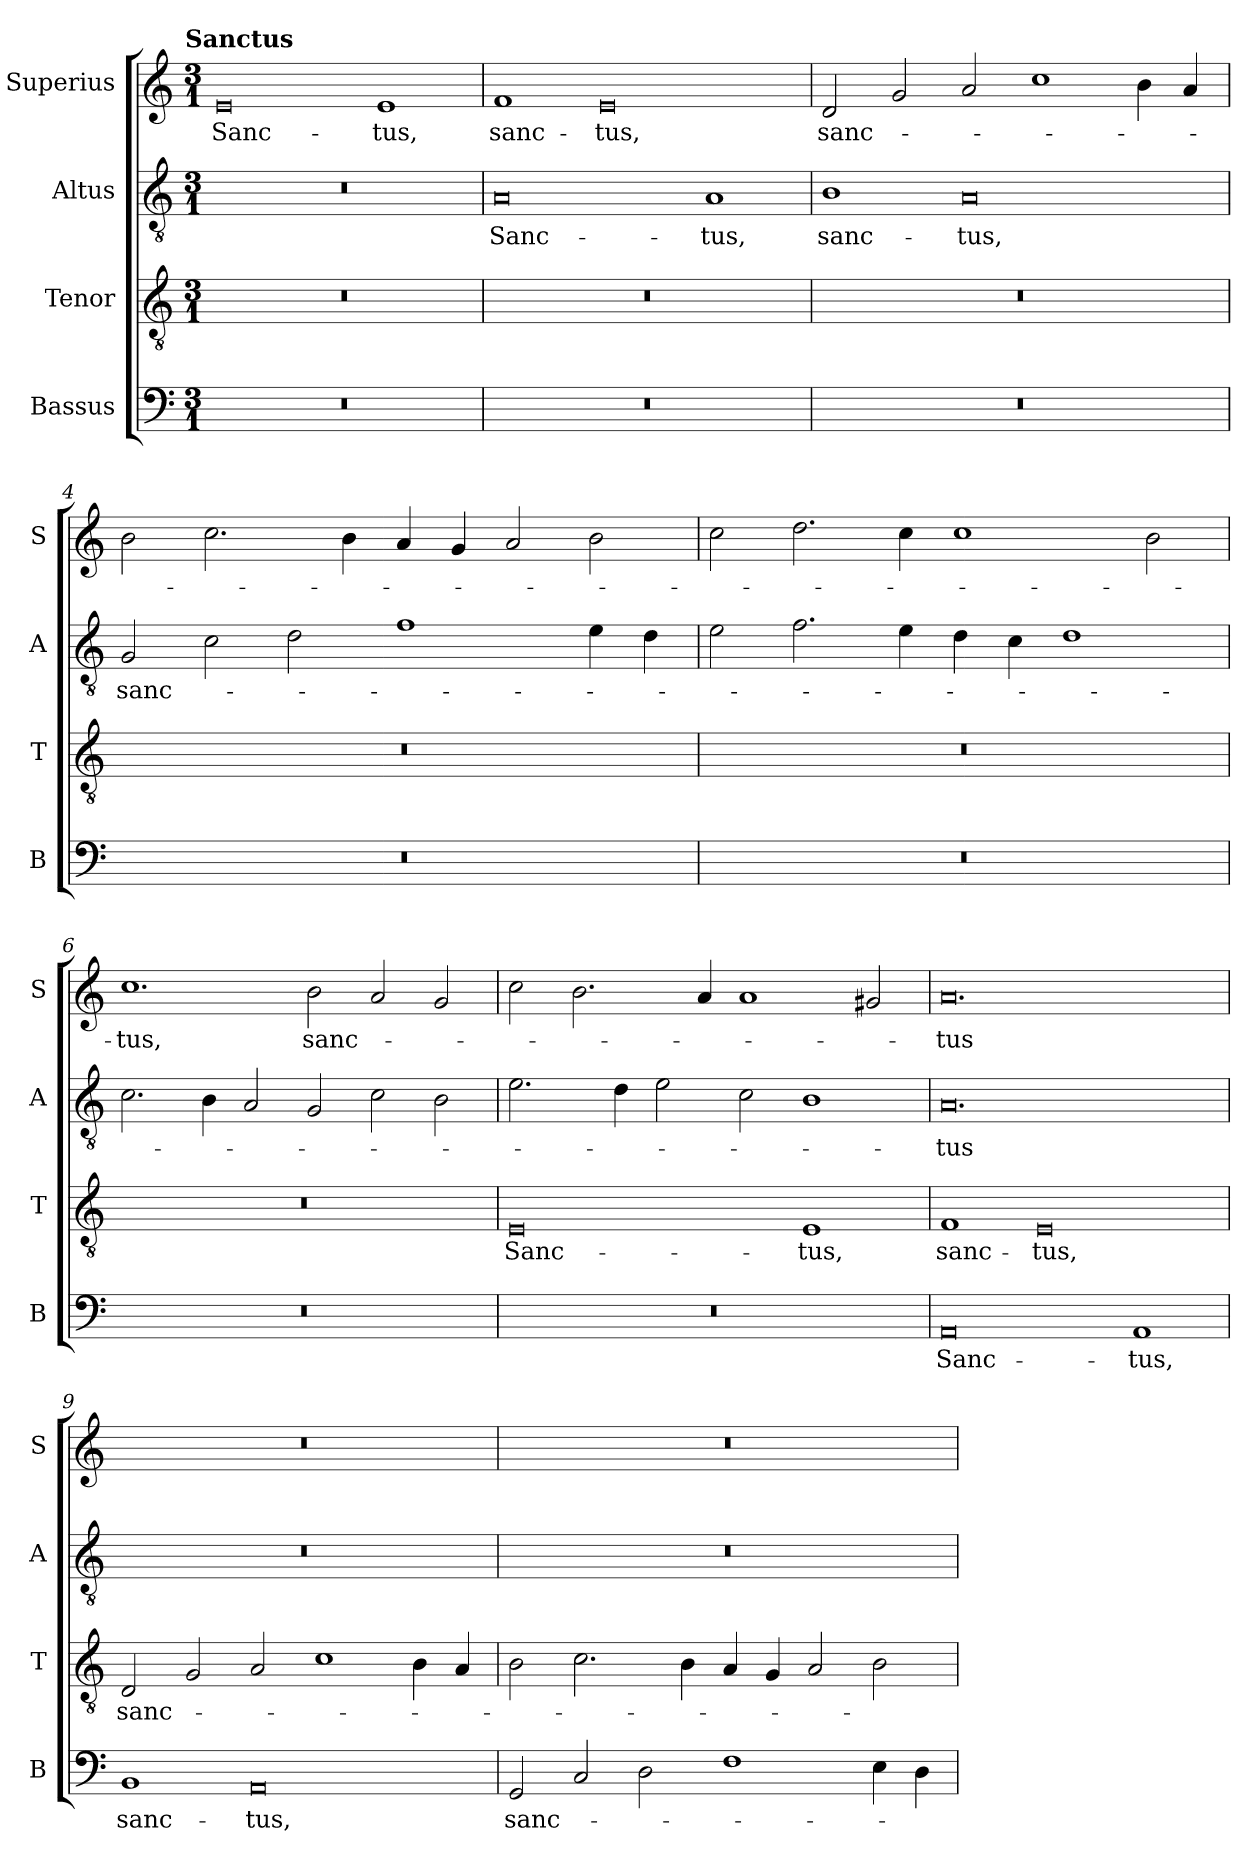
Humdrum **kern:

**kern	**text	**kern	**text	**kern	**text	**kern	**text
*part4	*part4	*part3	*part3	*part2	*part2	*part1	*part1
*staff4	*staff4	*staff3	*staff3	*staff2	*staff2	*staff1	*staff1
*I"Bassus	*	*I"Tenor	*	*I"Altus	*	*I"Superius	*
*I'B	*	*I'T	*	*I'A	*	*I'S	*
*clefF4	*	*clefGv2	*	*clefGv2	*	*clefG2	*
*k[]	*	*k[]	*	*k[]	*	*k[]	*
!!LO:TX:omd:t=Sanctus
*M3/1	*	*M3/1	*	*M3/1	*	*M3/1	*
=1	=1	=1	=1	=1	=1	=1	=1
0.r	.	0.r	.	0.r	.	0e	Sanc-
.	.	.	.	.	.	1e	-tus,
=2	=2	=2	=2	=2	=2	=2	=2
0.r	.	0.r	.	0A	Sanc-	1f	sanc-
.	.	.	.	.	.	0e	-tus,
.	.	.	.	1A	-tus,	.	.
=3	=3	=3	=3	=3	=3	=3	=3
0.r	.	0.r	.	1B	sanc-	2d/	sanc-
.	.	.	.	.	.	2g/	.
.	.	.	.	0A	-tus,	2a/	.
.	.	.	.	.	.	1cc	.
.	.	.	.	.	.	4b\	.
.	.	.	.	.	.	4a/	.
=4	=4	=4	=4	=4	=4	=4	=4
0.r	.	0.r	.	2G/	sanc-	2b\	.
.	.	.	.	2c\	.	2.cc\	.
.	.	.	.	2d\	.	.	.
.	.	.	.	.	.	4b\	.
.	.	.	.	1f	.	4a/	.
.	.	.	.	.	.	4g/	.
.	.	.	.	.	.	2a/	.
.	.	.	.	4e\	.	2b\	.
.	.	.	.	4d\	.	.	.
=5	=5	=5	=5	=5	=5	=5	=5
0.r	.	0.r	.	2e\	.	2cc\	.
.	.	.	.	2.f\	.	2.dd\	.
.	.	.	.	4e\	.	4cc\	.
.	.	.	.	4d\	.	1cc	.
.	.	.	.	4c\	.	.	.
.	.	.	.	1d	.	.	.
.	.	.	.	.	.	2b\	.
=6	=6	=6	=6	=6	=6	=6	=6
0.r	.	0.r	.	2.c\	.	1.cc	-tus,
.	.	.	.	4B\	.	.	.
.	.	.	.	2A/	.	.	.
.	.	.	.	2G/	.	2b\	sanc-
.	.	.	.	2c\	.	2a/	.
.	.	.	.	2B\	.	2g/	.
=7	=7	=7	=7	=7	=7	=7	=7
0.r	.	0E	Sanc-	2.e\	.	2cc\	.
.	.	.	.	.	.	2.b\	.
.	.	.	.	4d\	.	.	.
.	.	.	.	2e\	.	.	.
.	.	.	.	.	.	4a/	.
.	.	.	.	2c\	.	1a	.
.	.	1E	-tus,	1B	.	.	.
.	.	.	.	.	.	2g#X/	.
=8	=8	=8	=8	=8	=8	=8	=8
0AA	Sanc-	1F	sanc-	0.A	-tus	0.a	-tus
.	.	0E	-tus,	.	.	.	.
1AA	-tus,	.	.	.	.	.	.
=9	=9	=9	=9	=9	=9	=9	=9
1BB	sanc-	2D/	sanc-	0.r	.	0.r	.
.	.	2G/	.	.	.	.	.
0AA	-tus,	2A/	.	.	.	.	.
.	.	1c	.	.	.	.	.
.	.	4B\	.	.	.	.	.
.	.	4A/	.	.	.	.	.
=10	=10	=10	=10	=10	=10	=10	=10
2GG/	sanc-	2B\	.	0.r	.	0.r	.
2C/	.	2.c\	.	.	.	.	.
2D\	.	.	.	.	.	.	.
.	.	4B\	.	.	.	.	.
1F	.	4A/	.	.	.	.	.
.	.	4G/	.	.	.	.	.
.	.	2A/	.	.	.	.	.
4E\	.	2B\	.	.	.	.	.
4D\	.	.	.	.	.	.	.
=	=	=	=	=	=	=	=
*-	*-	*-	*-	*-	*-	*-	*-
